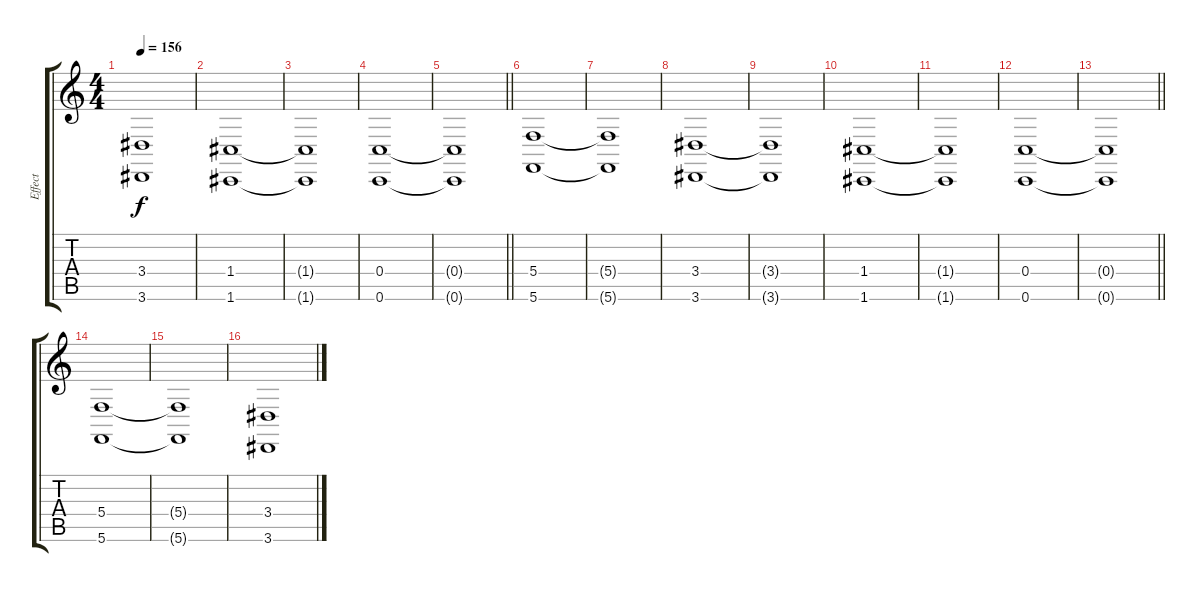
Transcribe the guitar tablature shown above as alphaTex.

\track ("Effect" "Effect") {instrument stringensemble2}
\staff {score tabs}
\tuning (D4 A3 F3 C3 G2 C2) {hide}
\ts (4 4)
\tempo 156
\clef g2
\ks c
(3.4{t} 3.6{t}).1{dy f} |
(1.4 1.6).1 |
(1.4{t} 1.6{t}).1 |
(0.4 0.6).1{volume 8} |
\barLineRight lightlight
(0.4{t} 0.6{t}).1 |
\section ("" "")
(5.4 5.6).1 |
(5.4{t} 5.6{t}).1 |
(3.4 3.6).1{volume 9} |
(3.4{t} 3.6{t}).1 |
(1.4 1.6).1 |
(1.4{t} 1.6{t}).1 |
(0.4 0.6).1 |
\barLineRight lightlight
(0.4{t} 0.6{t}).1 |
(5.4 5.6).1{volume 11} |
(5.4{t} 5.6{t}).1 |
(3.4 3.6).1
